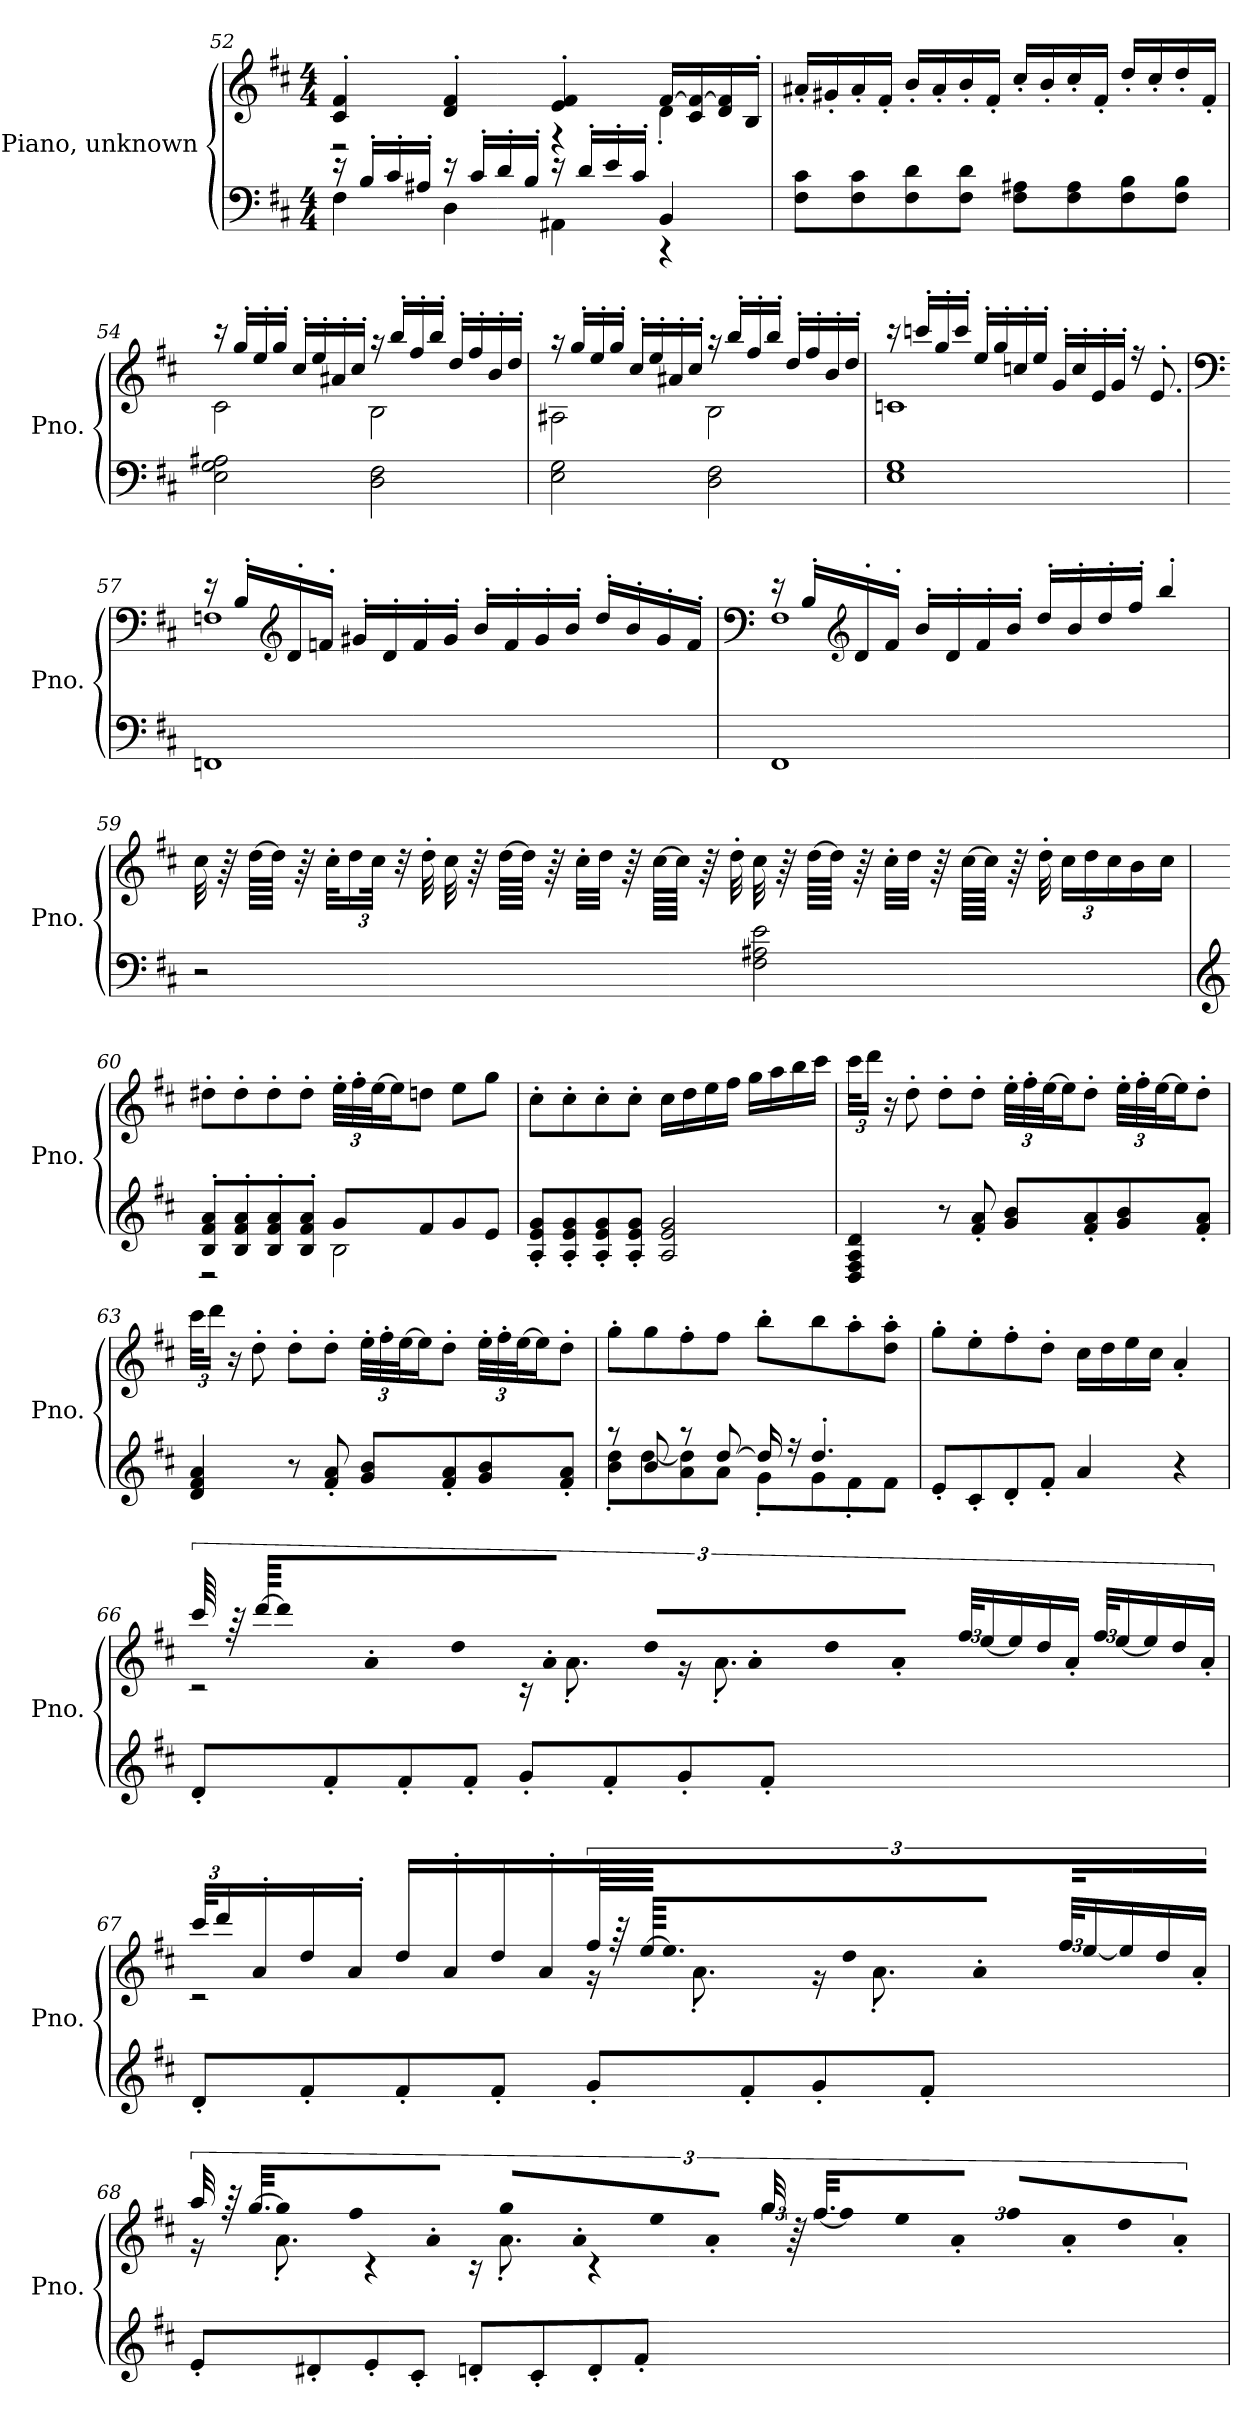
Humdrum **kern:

**kern	**kern
*part1	*part1
*staff2	*staff1
*I"Piano, unknown	*
*I'Pno.	*
!!LO:PB:g=z
*clefF4	*clefG2
*k[f#c#]	*k[f#c#]
*M4/4	*M4/4
=52	=52
*^	*^
16r	4F#\	4c#/' 4f#/'	2r
16B'/LL	.	.	.
16c#'/	.	.	.
16A#X'/JJ	.	.	.
16r	4D\	4d/' 4f#/'	.
16c#'/LL	.	.	.
16d'/	.	.	.
16B'/JJ	.	.	.
16r	4AA#X\	4e/' 4f#/'	4r
16d'/LL	.	.	.
16e'/	.	.	.
16c#'/JJ	.	.	.
4BB/	4r	[16f#/LL	4d'\
.	.	16c#/ 16f#/_	.
.	.	16d/ 16f#/]	.
.	.	16B'/JJ	.
*v	*v	*	*
*	*v	*v
=53	=53
8F#\ 8c#\L	16a#X'/LL
.	16g#X'/
8F#\ 8c#\	16a#'/
.	16f#'/JJ
8F#\ 8d\	16b'/LL
.	16a#'/
8F#\ 8d\J	16b'/
.	16f#'/JJ
8F#\ 8A#X\L	16cc#'/LL
.	16b'/
8F#\ 8A#\	16cc#'/
.	16f#'/JJ
8F#\ 8B\	16dd'/LL
.	16cc#'/
8F#\ 8B\J	16dd'/
.	16f#'/JJ
!!LO:LB:g=z
=54	=54
*	*^
2E\ 2G\ 2A#X\	16r	2c#\
.	16gg'/LL	.
.	16ee'/	.
.	16gg'/JJ	.
.	16cc#'/LL	.
.	16ee'/	.
.	16a#X'/	.
.	16cc#'/JJ	.
2D\ 2F#\	16r	2B\
.	16bb'/LL	.
.	16ff#'/	.
.	16bb'/JJ	.
.	16dd'/LL	.
.	16ff#'/	.
.	16b'/	.
.	16dd'/JJ	.
=55	=55	=55
2E\ 2G\	16r	2A#X\
.	16gg'/LL	.
.	16ee'/	.
.	16gg'/JJ	.
.	16cc#'/LL	.
.	16ee'/	.
.	16a#X'/	.
.	16cc#'/JJ	.
2D\ 2F#\	16r	2B\
.	16bb'/LL	.
.	16ff#'/	.
.	16bb'/JJ	.
.	16dd'/LL	.
.	16ff#'/	.
.	16b'/	.
.	16dd'/JJ	.
!!LO:LB:g=z	!!
=56	=56	=56
1E 1G	16r	1cn
.	16cccn'/LL	.
.	16gg'/	.
.	16ccc'/JJ	.
.	16ee'/LL	.
.	16gg'/	.
.	16ccn'/	.
.	16ee'/JJ	.
.	16g'/LL	.
.	16cc'/	.
.	16e'/	.
.	16g'/JJ	.
.	16r	.
.	8.e'/	.
=57	=57	=57
*	*clefF4	*
1FFn	16r	1Fn
.	16B'/LL	.
*	*clefG2	*
.	16d'/	.
.	16fn'/JJ	.
.	16g#X'/LL	.
.	16d'/	.
.	16f'/	.
.	16g#'/JJ	.
.	16b'/LL	.
.	16f'/	.
.	16g#'/	.
.	16b'/JJ	.
.	16dd'/LL	.
.	16b'/	.
.	16g#'/	.
.	16f'/JJ	.
!!LO:LB:g=z	!!
=58	=58	=58
*	*clefF4	*
1FF#	16r	1F#
.	16B'/LL	.
*	*clefG2	*
.	16d'/	.
.	16f#'/JJ	.
.	16b'/LL	.
.	16d'/	.
.	16f#'/	.
.	16b'/JJ	.
.	16dd'/LL	.
.	16b'/	.
.	16dd'/	.
.	16ff#'/JJ	.
.	4bb'/	.
*	*v	*v
!!LO:LB:g=z
=59	=59
2r	32cc#\
.	64r
.	[64dd\LLLL
.	64dd\JJJJ]
.	64r
.	32cc#'\KLL
*	*Xbrackettup
.	24dd\
.	48cc#\JJk
.	32r
.	32dd'\
.	32cc#\
.	64r
.	[64dd\LLLL
.	64dd\JJJJ]
.	64r
.	32cc#'\LLL
.	32dd\JJJ
.	64r
.	[64cc#\LLLL
.	64cc#\JJJJ]
.	64r
.	32dd'\
2F#\ 2A#X\ 2e\	32cc#\
.	64r
.	[64dd\LLLL
.	64dd\JJJJ]
.	64r
.	32cc#'\LLL
.	32dd\JJJ
.	64r
.	[64cc#\LLLL
.	64cc#\JJJJ]
.	64r
.	32dd'\
.	24cc#\LL
.	24dd\
.	24cc#\
.	16b\
.	16cc#\JJ
!!LO:LB:g=z
=60	=60
*clefG2	*
*^	*
8B/' 8f#/' 8a/'L	2r	8dd#X'\L
8B/' 8f#/' 8a/'	.	8dd#'\
8B/' 8f#/' 8a/'	.	8dd#'\
8B/' 8f#/' 8a/'J	.	8dd#'\J
8g/L	2B\	48ee'\LLL
.	.	48ff#'\
.	.	[48ee\J
.	.	16ee\J]
8f#/	.	8ddn\J
8g/	.	8ee\L
8e/J	.	8gg\J
*v	*v	*
=61	=61
8A/' 8e/' 8g/'L	8cc#'\L
8A/' 8e/' 8g/'	8cc#'\
8A/' 8e/' 8g/'	8cc#'\
8A/' 8e/' 8g/'J	8cc#'\J
2A/ 2e/ 2g/	16cc#\LL
.	16dd\
.	16ee\
.	16ff#\JJ
.	16gg\LL
.	16aa\
.	16bb\
.	16ccc#\JJ
!!LO:PB:g=z
=62	=62
4D/ 4F#/ 4A/ 4d/	48ccc#\KLL
.	24ddd\JJ
.	16r
.	8dd'\
8r	8dd'\L
8f#/' 8a/'	8dd'\J
8g/ 8b/L	48ee'\LLL
.	48ff#'\
.	[48ee\J
.	16ee\J]
8f#/' 8a/'	8dd'\J
8g/ 8b/	48ee'\LLL
.	48ff#'\
.	[48ee\J
.	16ee\J]
8f#/' 8a/'J	8dd'\J
=63	=63
4d/ 4f#/ 4a/	48ccc#\KLL
.	24ddd\JJ
.	16r
.	8dd'\
8r	8dd'\L
8f#/' 8a/'	8dd'\J
8g/ 8b/L	48ee'\LLL
.	48ff#'\
.	[48ee\J
.	16ee\J]
8f#/' 8a/'	8dd'\J
8g/ 8b/	48ee'\LLL
.	48ff#'\
.	[48ee\J
.	16ee\J]
8f#/' 8a/'J	8dd'\J
!!LO:LB:g=z
=64	=64
*^	*
8r	8b\' 8dd\'L	8gg'\L
8b/	[8dd\	8gg\
8r	8a\ 8dd\]	8ff#'\
[8dd/	8a\J	8ff#\J
16dd/]	8g'\L	8bb'\L
16r	.	.
4.dd'/	8g\	8bb\
.	8f#'\	8aa'\
.	8f#\J	8dd\' 8aa\'J
*v	*v	*
=65	=65
8e'/L	8gg'\L
8c#'/	8ee'\
8d'/	8ff#'\
8f#'/J	8dd'\J
4a/	16cc#\LL
.	16dd\
.	16ee\
.	16cc#\JJ
4r	4a'/
!!LO:LB:g=z
=66	=66
*	*brackettup
*	*^
8d'/L	96ccc#/	2r
.	96r	.
.	[96ddd/KLLL	.
.	32ddd/J]	.
.	16a'/	.
8f#'/	16dd/	.
.	16a'/JJ	.
8f#'/	16dd/LL	.
.	16a'/	.
8f#'/J	16dd/	.
.	16a'/JJ	.
*	*Xbrackettup	*
8g'/L	48ff#/KLL	16r
.	[24ee/	.
.	16ee/]	8.a'\
8f#'/	16dd/	.
.	16a'/JJ	.
8g'/	48ff#/KLL	16r
.	[24ee/	.
.	16ee/]	8.a'\
8f#'/J	16dd/	.
.	16a'/JJ	.
!!LO:LB:g=z	!!
=67	=67	=67
8d'/L	48ccc#/KLL	2r
.	24ddd/	.
.	16a'/	.
8f#'/	16dd/	.
.	16a'/JJ	.
8f#'/	16dd/LL	.
.	16a'/	.
8f#'/J	16dd/	.
.	16a'/	.
*	*brackettup	*
8g'/L	96ff#/JJkk	16r
.	96r	.
.	[96ee/KKLL	.
.	16.ee/]	.
.	.	8.a'\
8f#'/	16dd/	.
.	16a'/JJ	.
*	*Xbrackettup	*
8g'/	48ff#/KLL	16r
.	[24ee/	.
.	16ee/]	8.a'\
8f#'/J	16dd/	.
.	16a'/JJ	.
!!LO:LB:g=z	!!
=68	=68	=68
*	*brackettup	*
8e'/L	48aa/	16r
.	96r	.
.	[48.gg/KLL	.
.	16gg/]	8.a'\
8d#X'/	16ff#/	.
.	16a'/JJ	.
8e'/	16gg/LL	4r
.	16a'/	.
8c#'/J	16ee/	.
.	16a'/JJ	.
8dn'/L	48gg/	16r
.	96r	.
.	[48.ff#/KLL	.
.	16ff#/]	8.a'\
8c#'/	16ee/	.
.	16a'/JJ	.
8d'/	16ff#/LL	4r
.	16a'/	.
8f#'/J	16dd/	.
.	16a'/JJ	.
*	*v	*v
=	=
*-	*-
